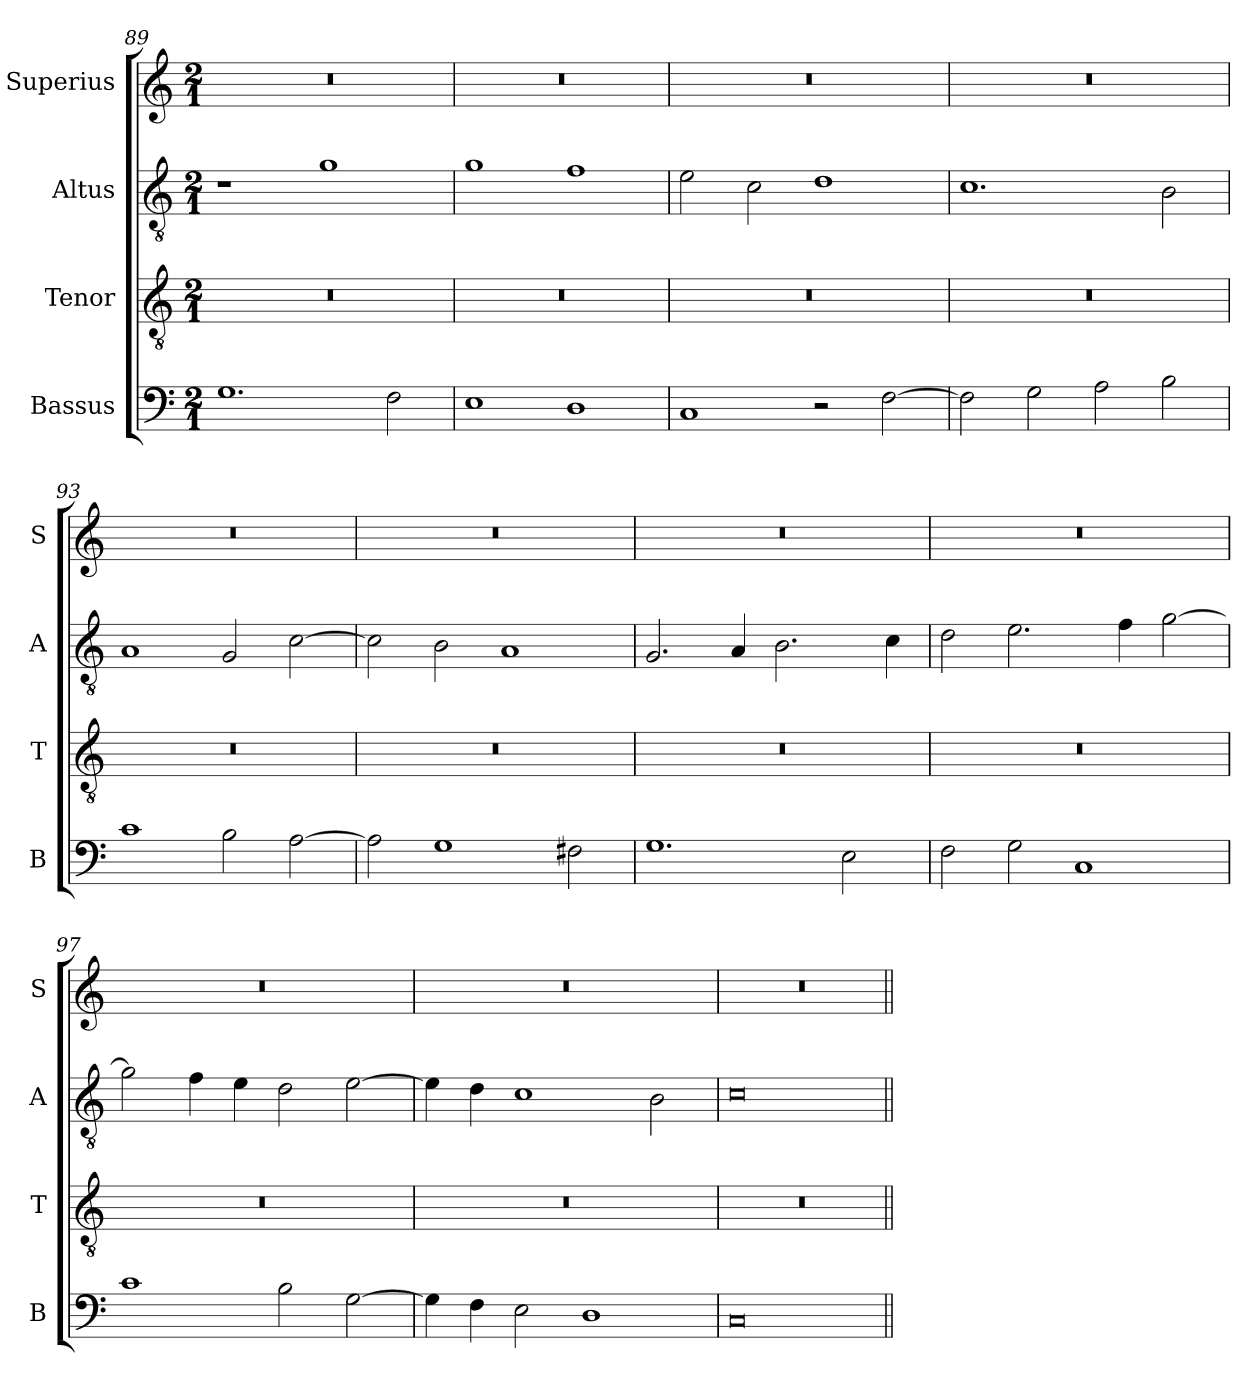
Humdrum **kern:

**kern	**kern	**kern	**kern
*part4	*part3	*part2	*part1
*staff4	*staff3	*staff2	*staff1
*I"Bassus	*I"Tenor	*I"Altus	*I"Superius
*I'B	*I'T	*I'A	*I'S
*clefF4	*clefGv2	*clefGv2	*clefG2
*k[]	*k[]	*k[]	*k[]
*M2/1	*M2/1	*M2/1	*M2/1
=89	=89	=89	=89
1.G	0r	1r	0r
.	.	1g	.
2F\	.	.	.
=90	=90	=90	=90
1E	0r	1g	0r
1D	.	1f	.
=91	=91	=91	=91
1C	0r	2e\	0r
.	.	2c\	.
2r	.	1d	.
[2F\	.	.	.
=92	=92	=92	=92
2F\]	0r	1.c	0r
2G\	.	.	.
2A\	.	.	.
2B\	.	2B\	.
=93	=93	=93	=93
1c	0r	1A	0r
2B\	.	2G/	.
[2A\	.	[2c\	.
=94	=94	=94	=94
2A\]	0r	2c\]	0r
1G	.	2B\	.
.	.	1A	.
2F#X\	.	.	.
=95	=95	=95	=95
1.G	0r	2.G/	0r
.	.	4A/	.
.	.	2.B\	.
2E\	.	.	.
.	.	4c\	.
=96	=96	=96	=96
2F\	0r	2d\	0r
2G\	.	2.e\	.
1C	.	.	.
.	.	4f\	.
.	.	[2g\	.
=97	=97	=97	=97
1c	0r	2g\]	0r
.	.	4f\	.
.	.	4e\	.
2B\	.	2d\	.
[2G\	.	[2e\	.
=98	=98	=98	=98
4G\]	0r	4e\]	0r
4F\	.	4d\	.
2E\	.	1c	.
1D	.	.	.
.	.	2B\	.
=99	=99	=99	=99
0C	0r	0c	0r
=||	=||	=||	=||
*-	*-	*-	*-
